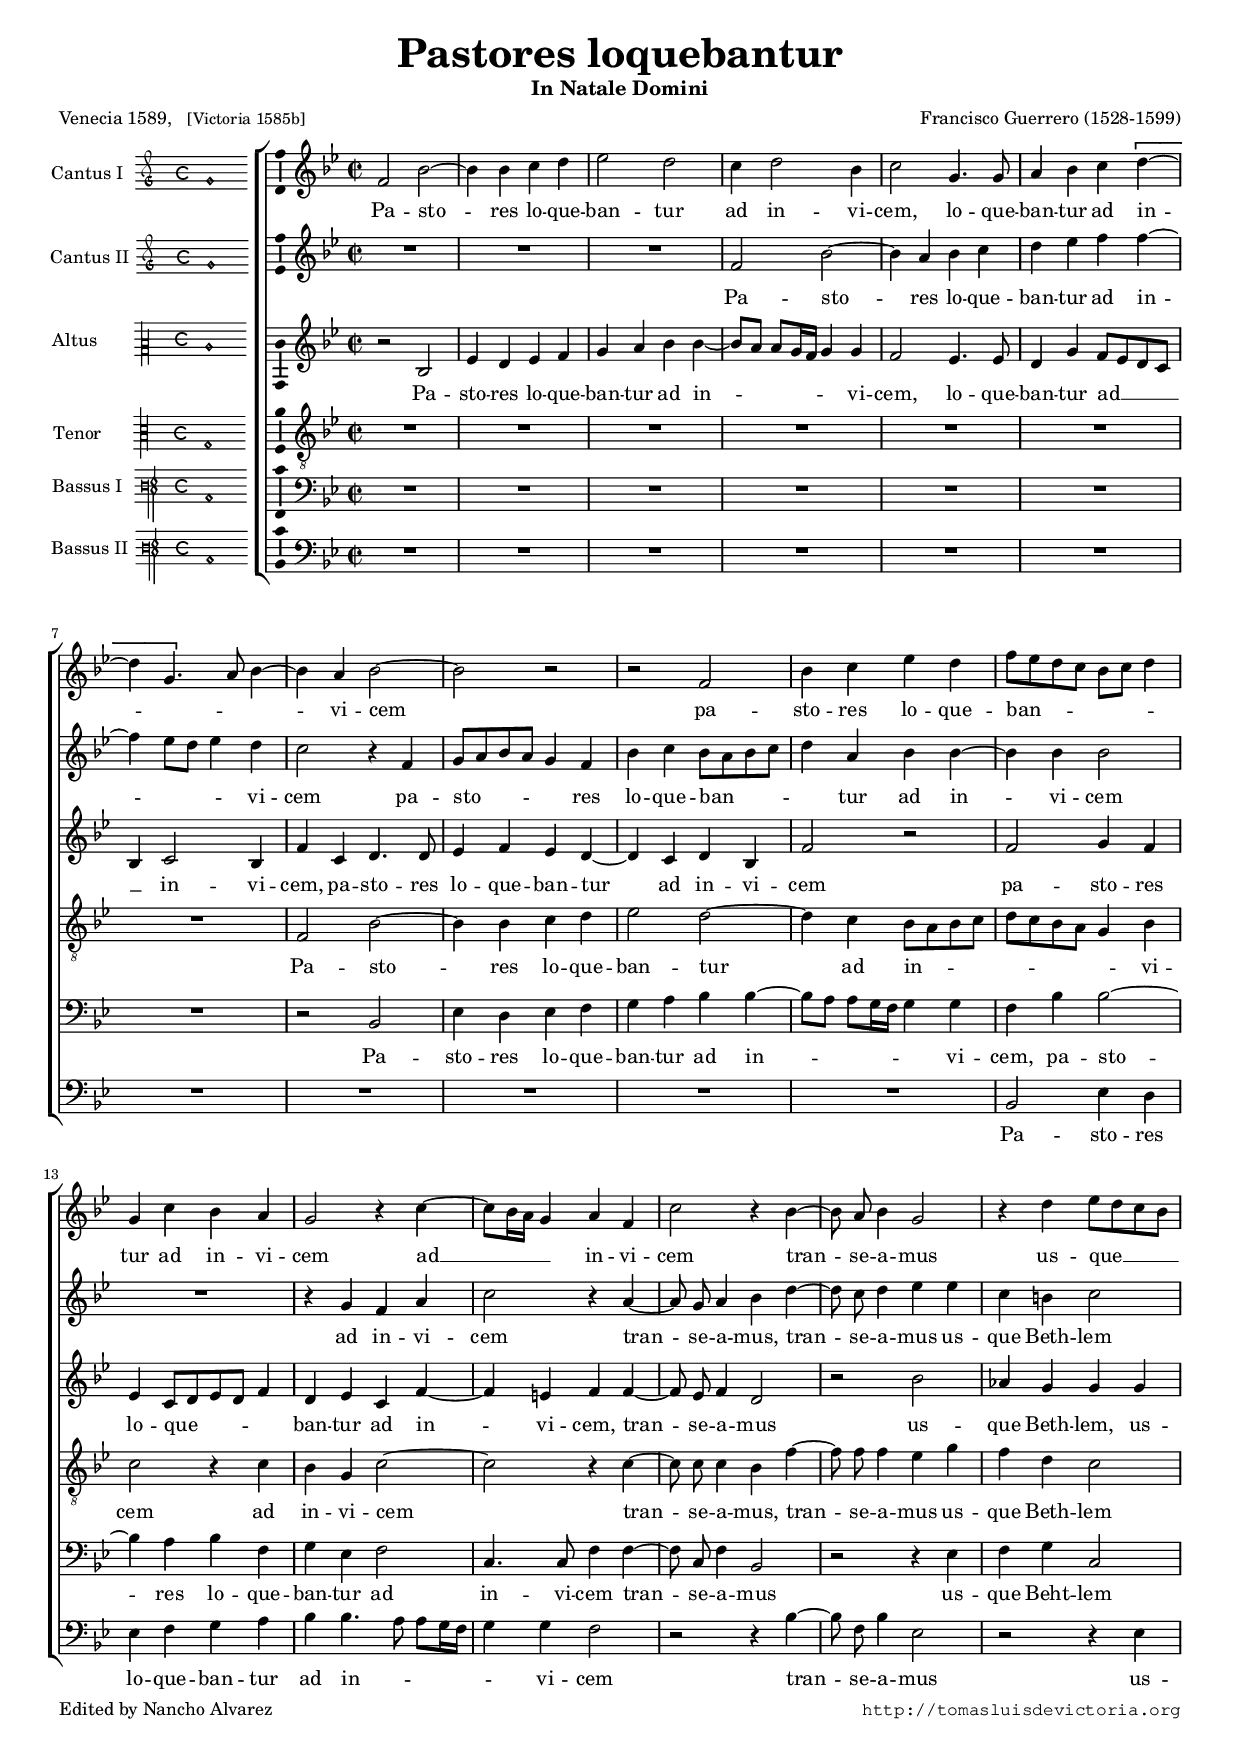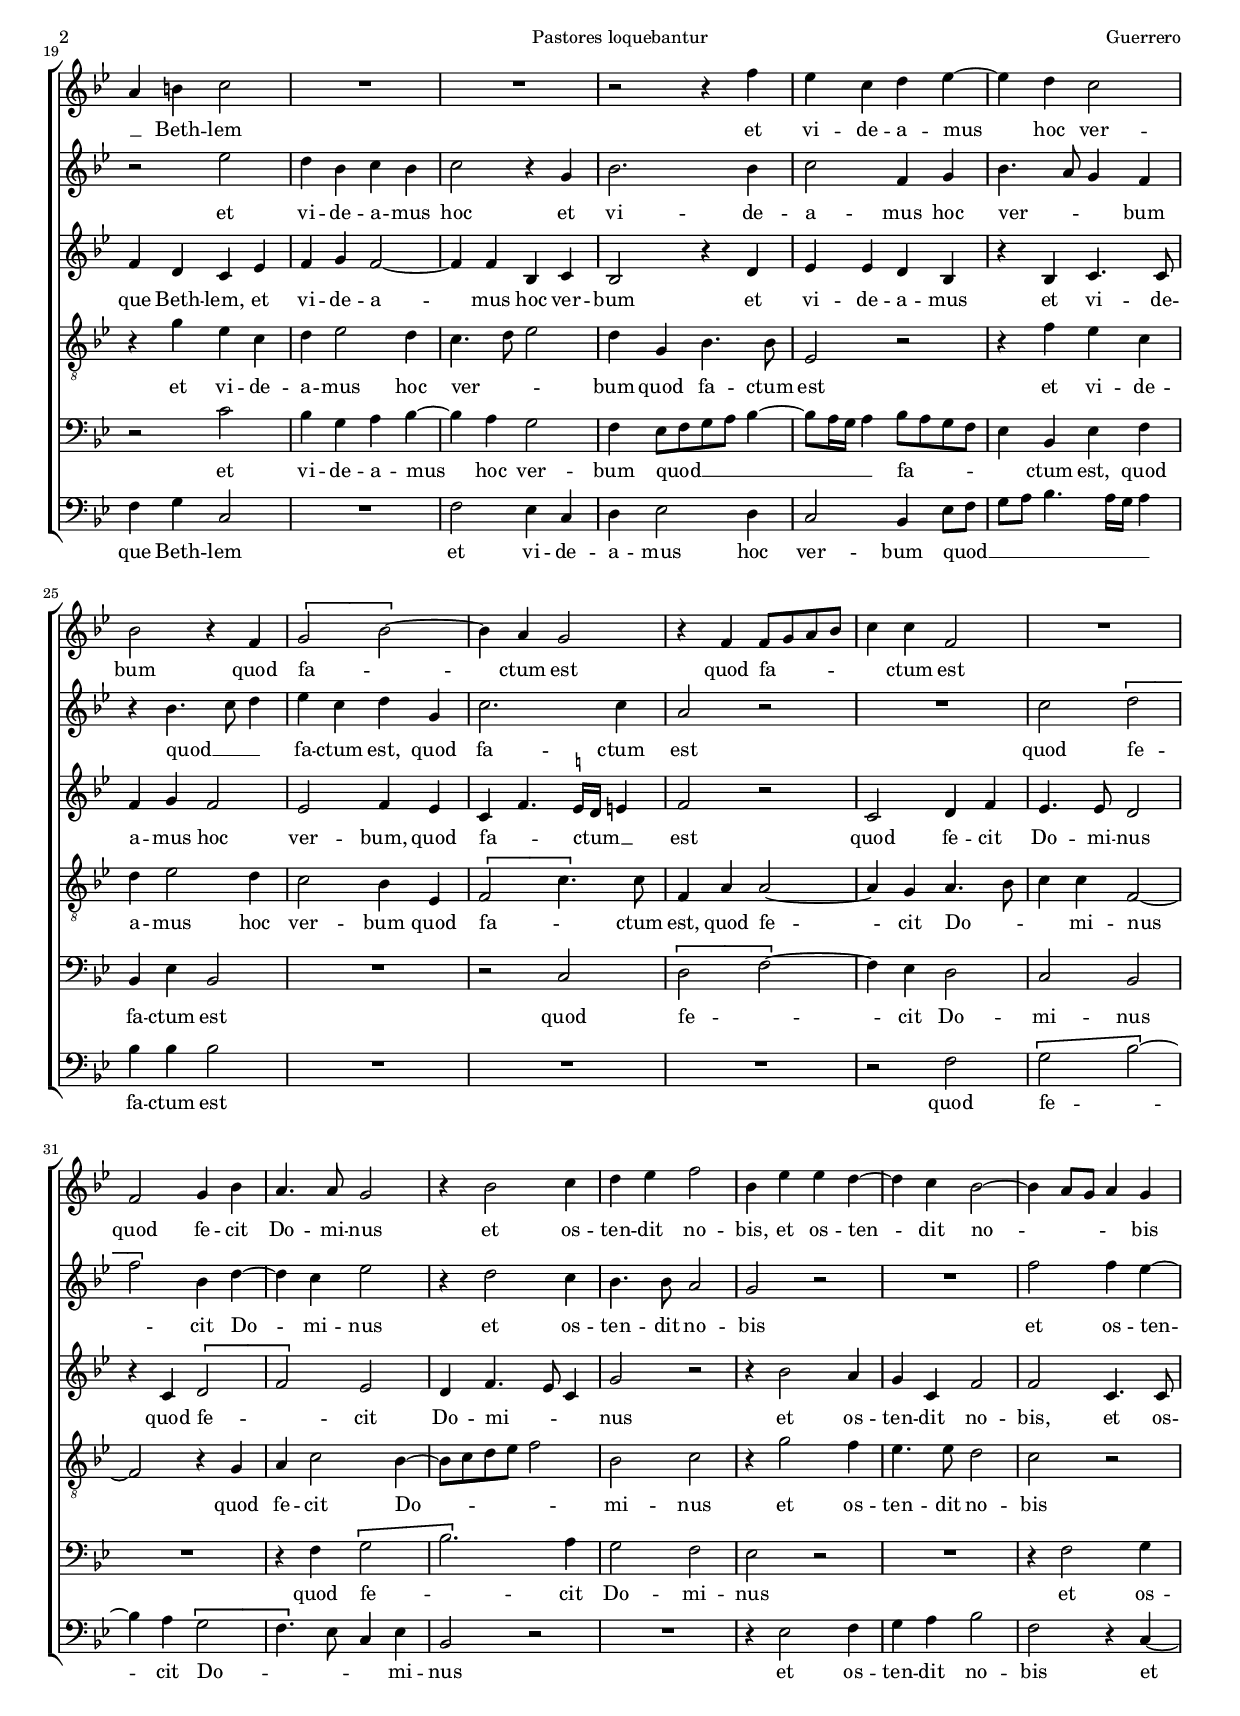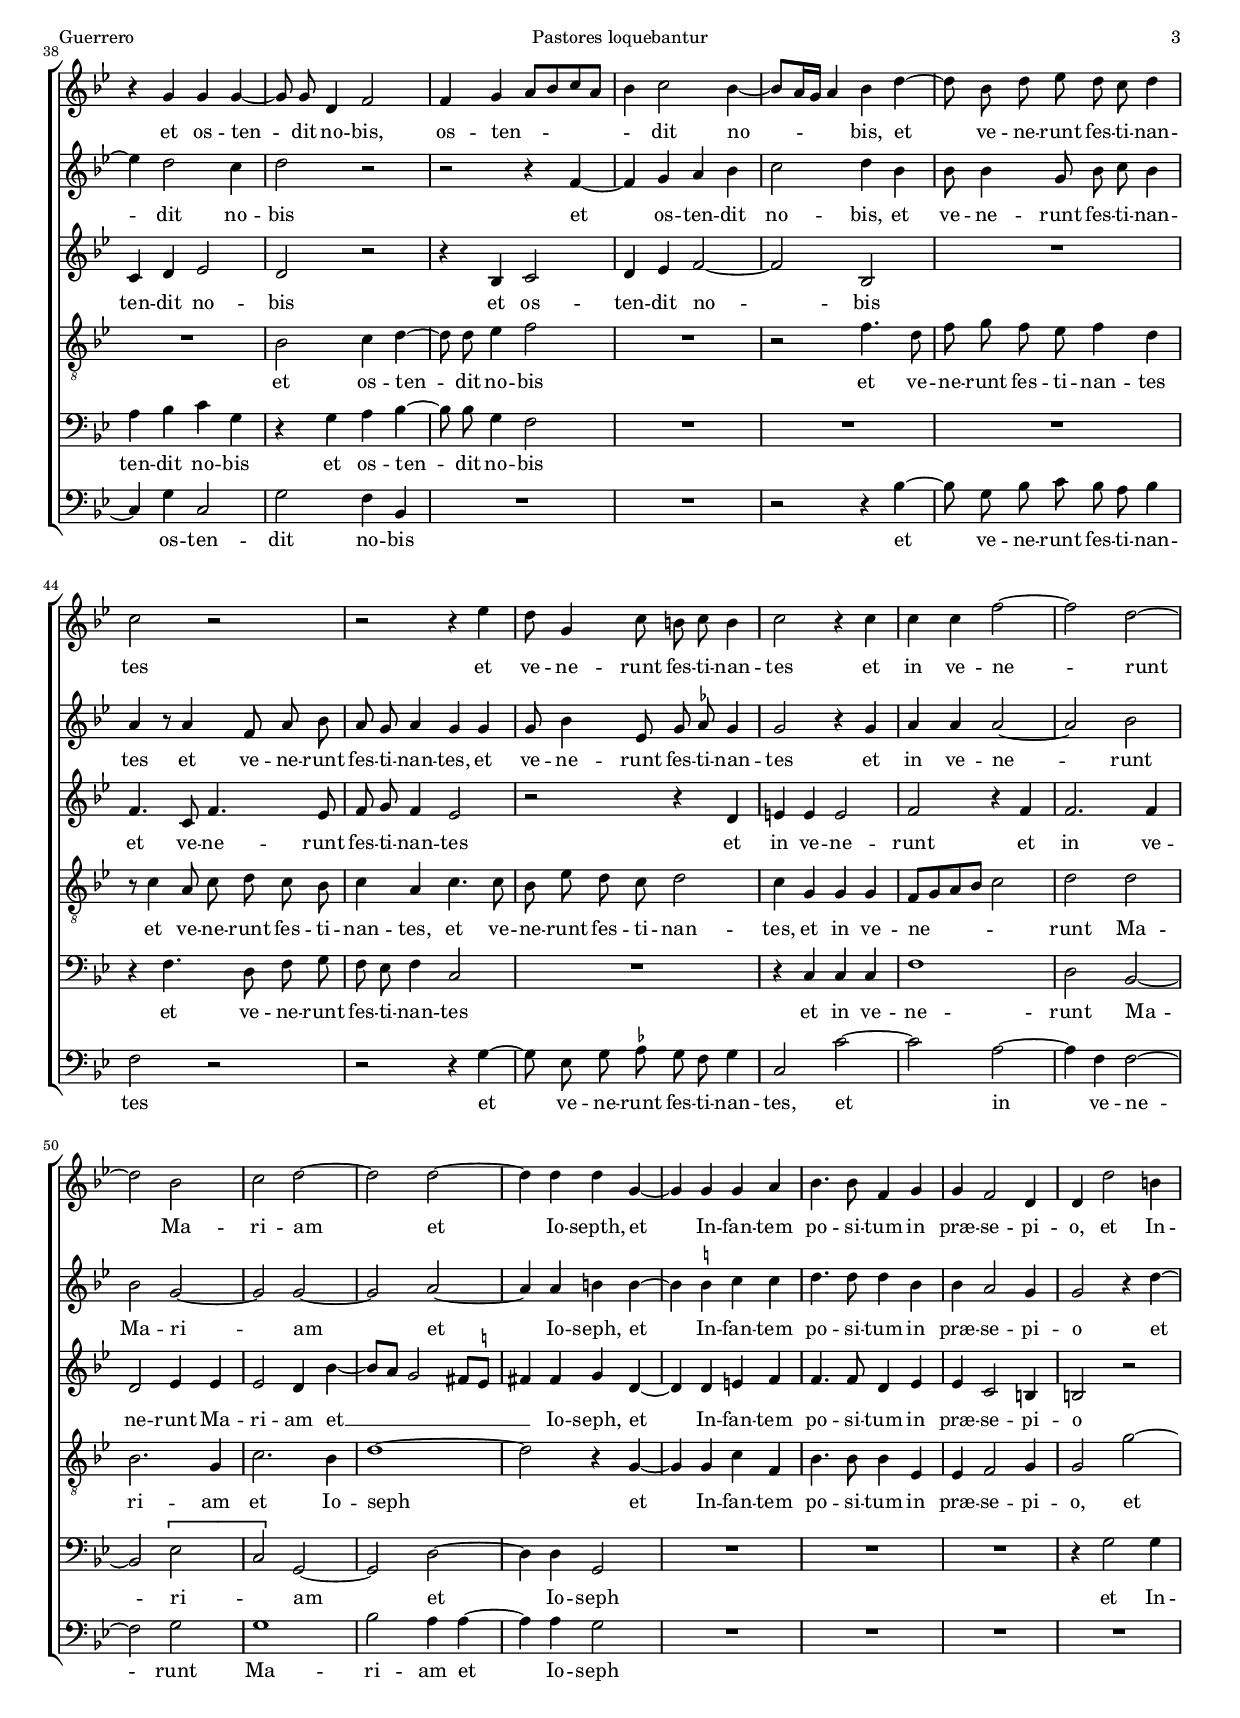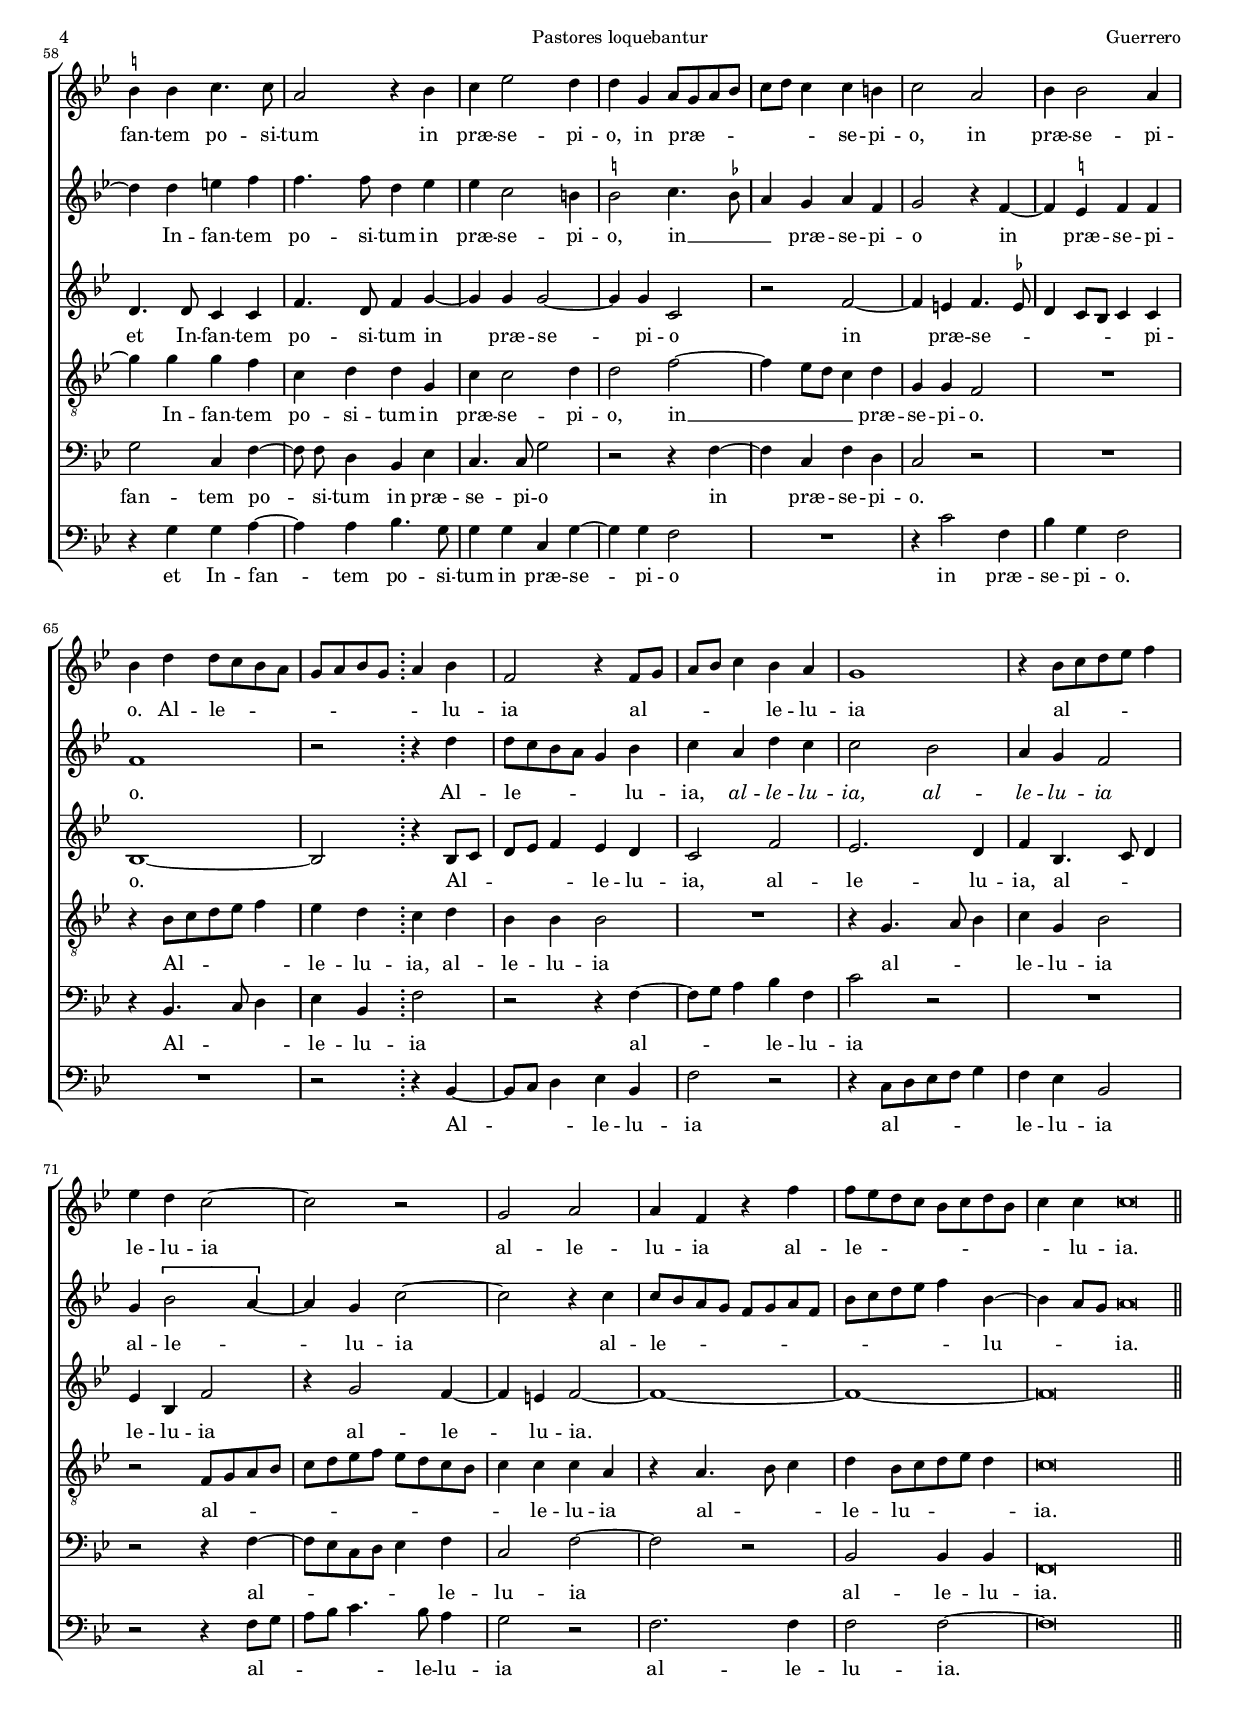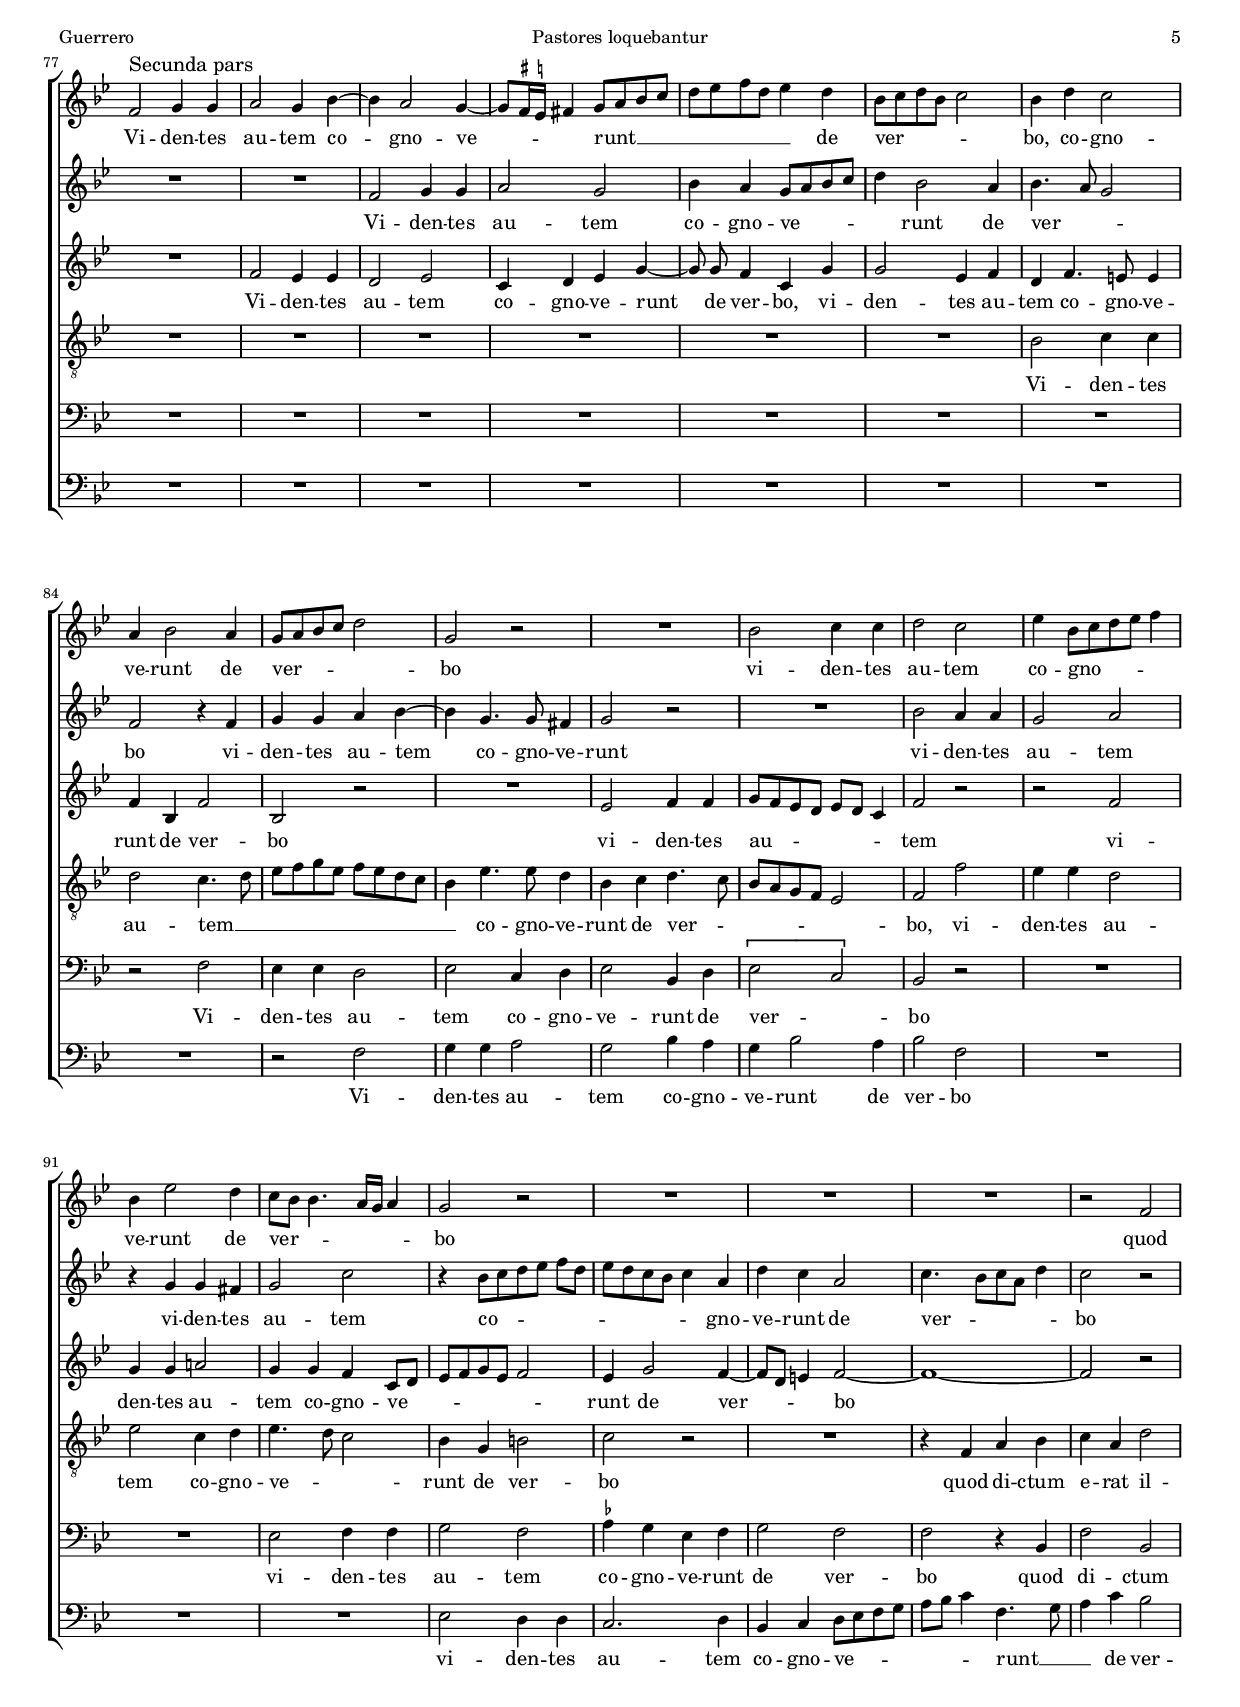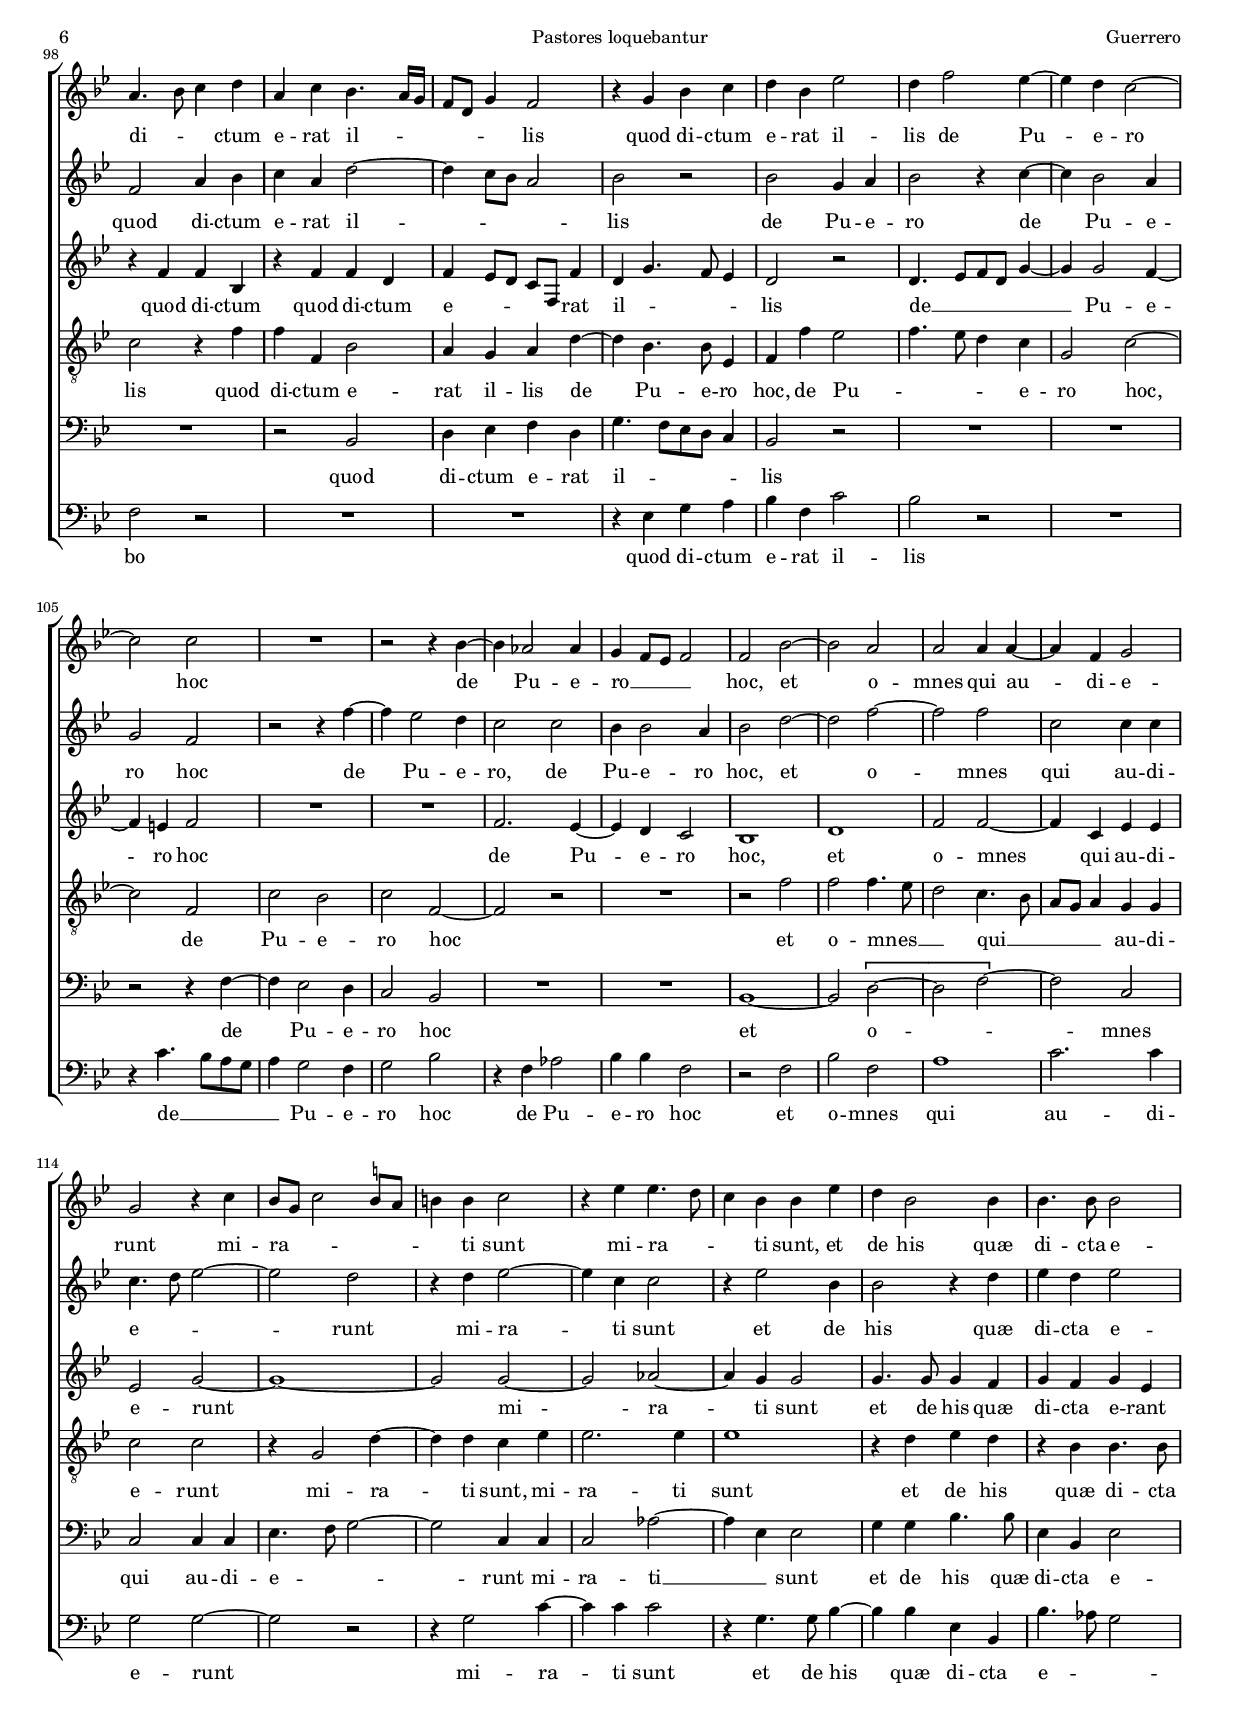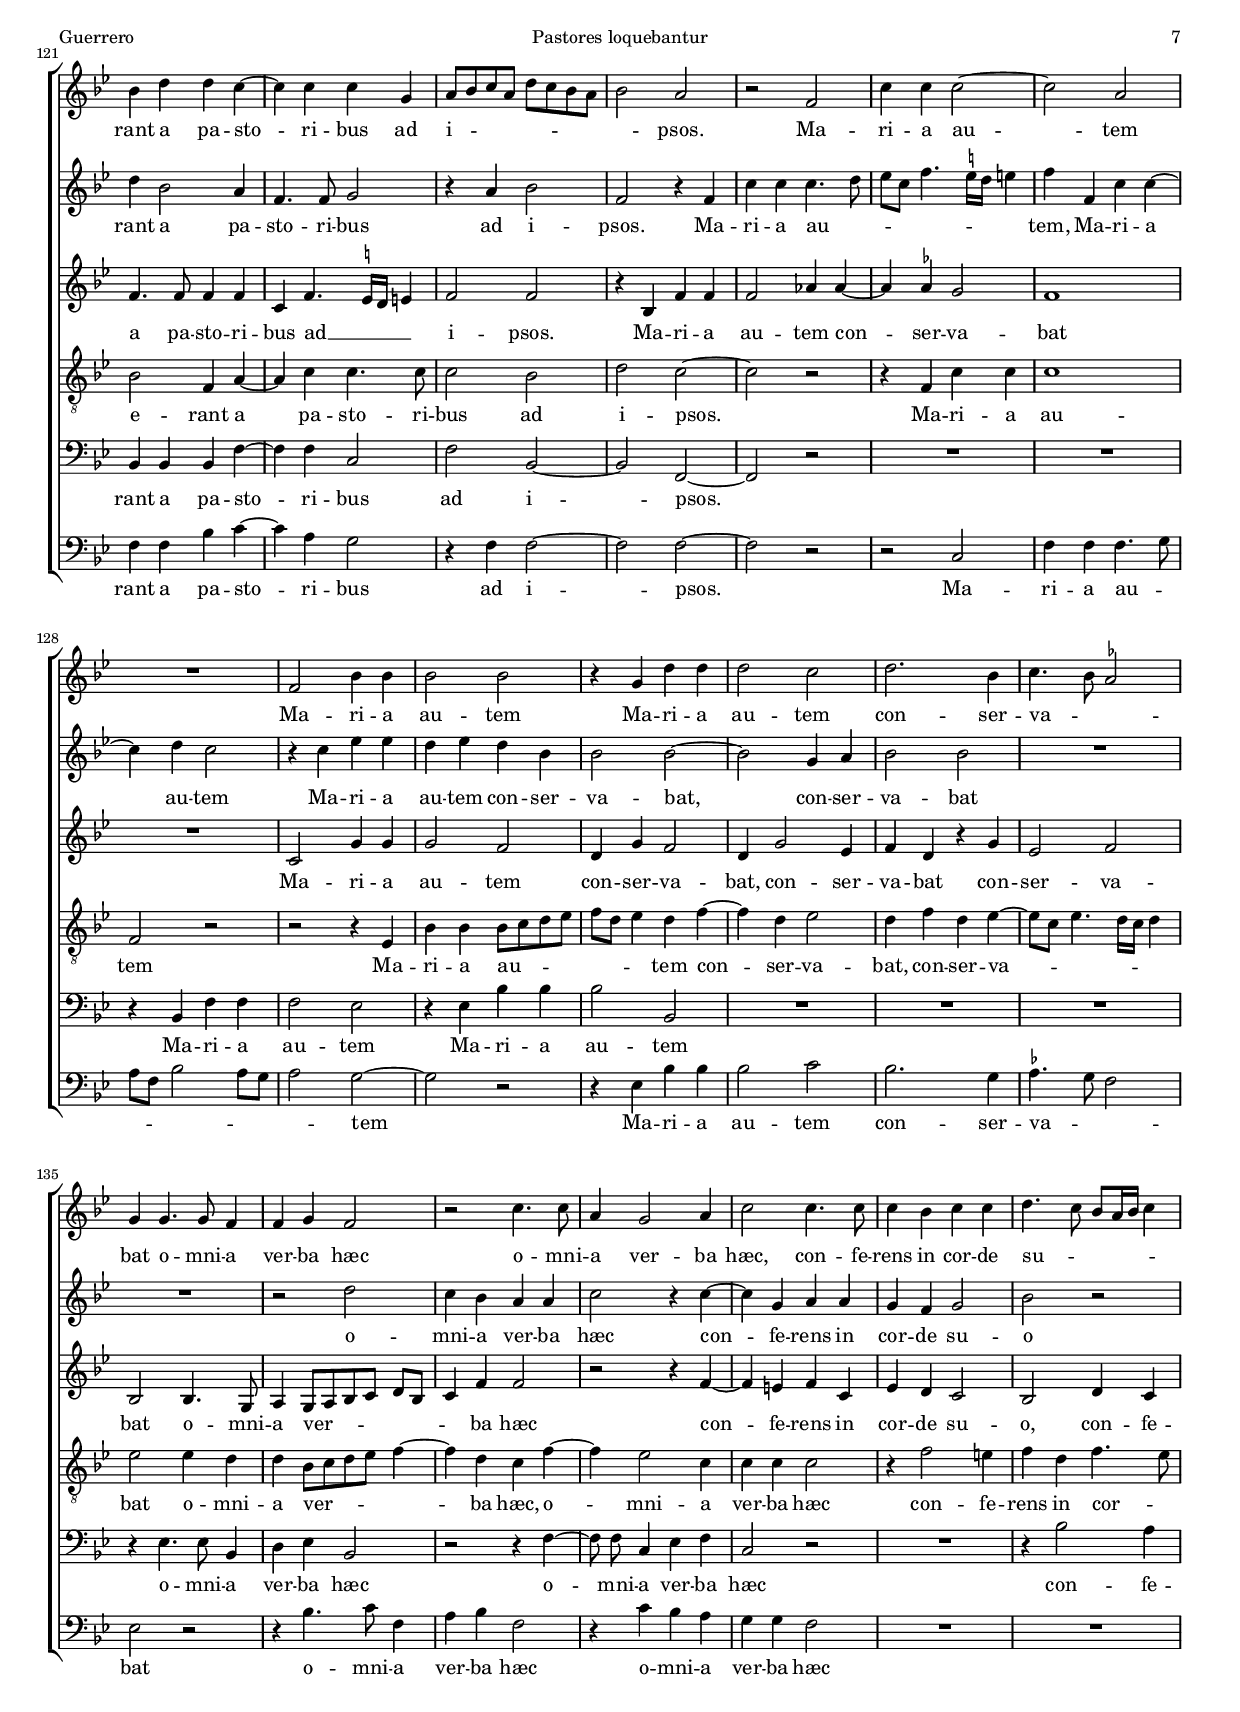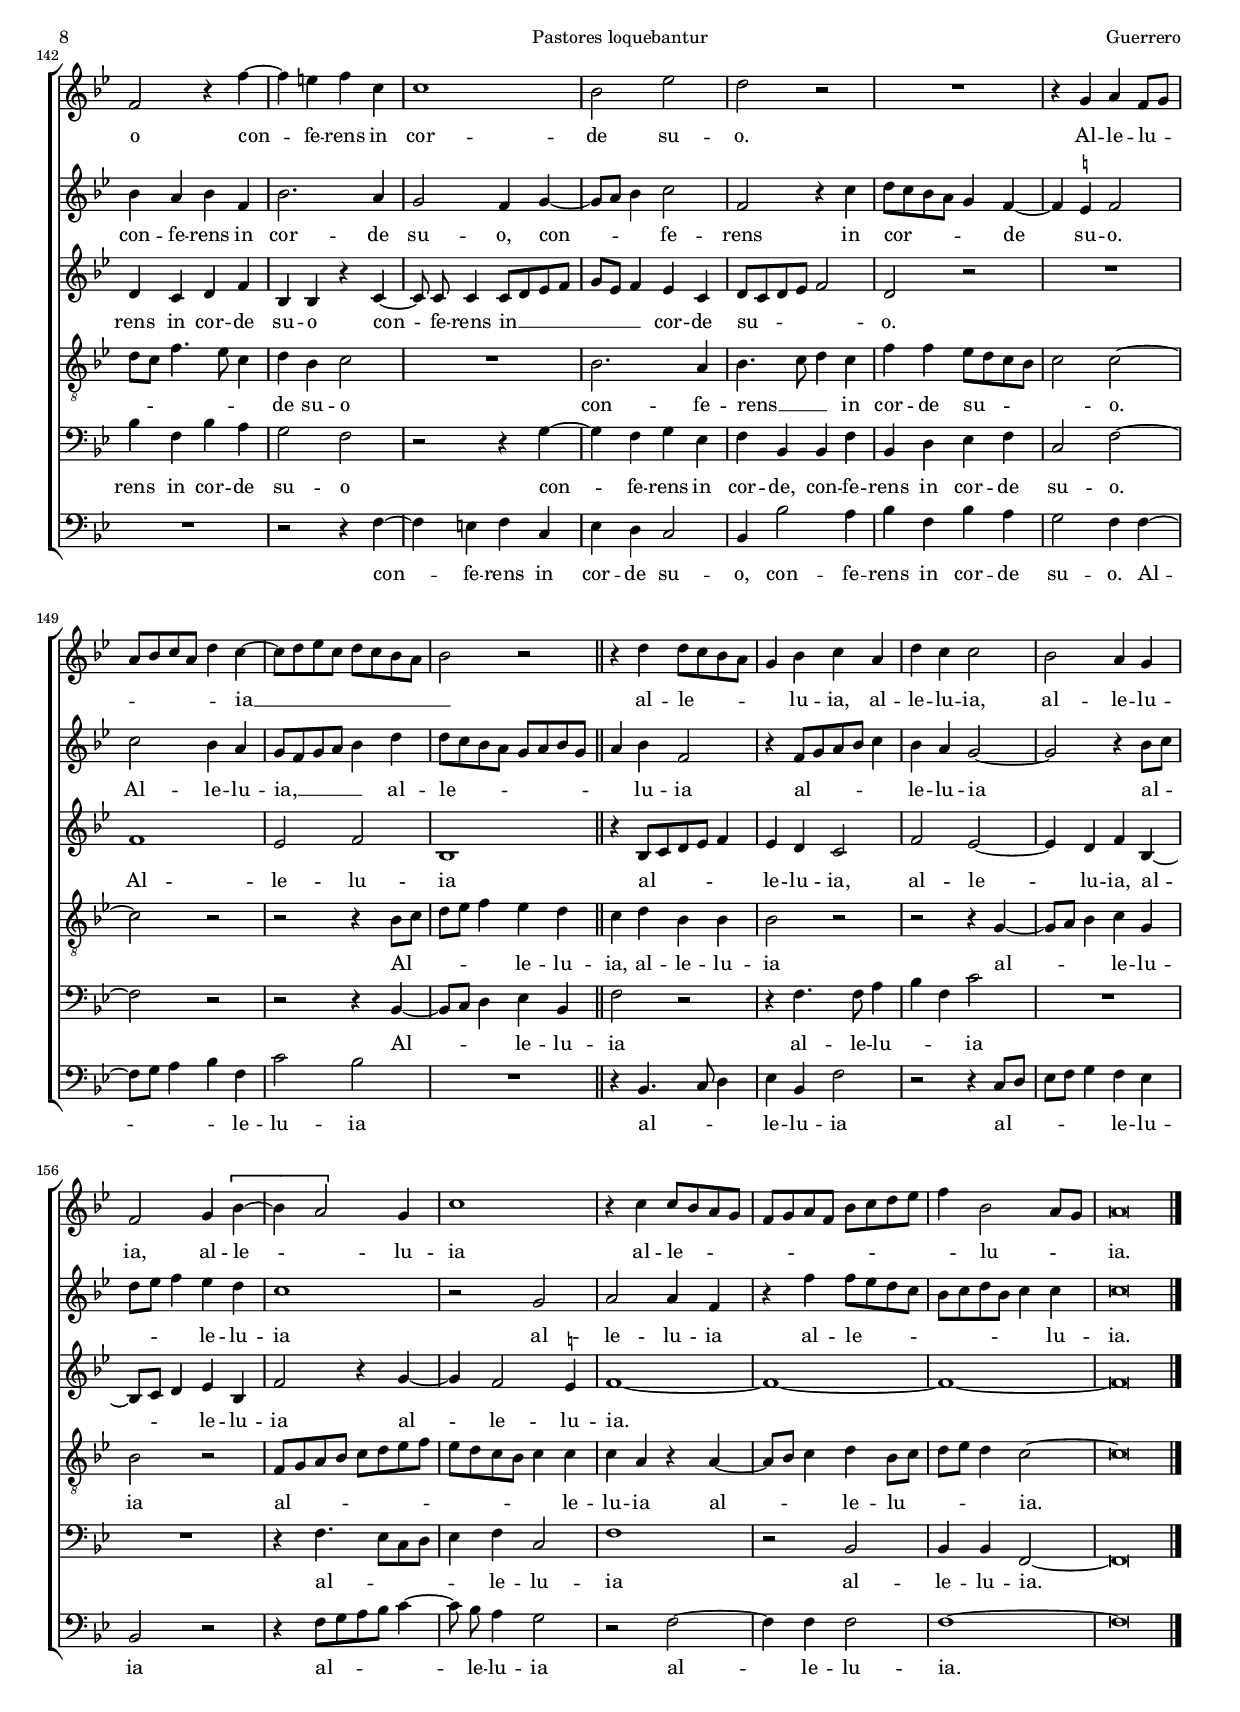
\version "2.18.0"

#(set-default-paper-size "a4")
#(set-global-staff-size 15.6)
#(ly:set-option 'point-and-click #f)
%mobile -s13.5 -i3.0

italicas=\override LyricText.font-shape = #'italic
rectas=\override LyricText.font-shape = #'upright
ss=\once \set suggestAccidentals = ##t
incipitwidth = 20
mtempo={\tempo 4 = 100}
mtempob={\tempo 4 = 50}


htitle="Pastores loquebantur"
hcomposer="Guerrero"

\header {
	title=\markup{\fontsize #3 "Pastores loquebantur"}
	subtitle="In Natale Domini"
	%subsubtitle=\markup{\column{" " " "}}
	composer="Francisco Guerrero (1528-1599)"
        pdfauthor=\composer
	%opus="(-)"
	poet=\markup{"Venecia 1589,  " \smaller "[Victoria 1585b]"} % Sólo la primera parte
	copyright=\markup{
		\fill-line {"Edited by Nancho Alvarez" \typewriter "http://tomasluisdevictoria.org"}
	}
%	tagline=""
}

global={\key c \major \time 2/2 \skip 1*76 \bar "||" \break
				\skip 1*86 \bar "|." }

cantus=\relative c''{
	g2 c ~
	c4 c d e
	f2 e
	d4 e2 c4
	d2 a4. a8
	b4 c d \[e ~
	e a,4.\] b8 c4 ~
	c b c2 ~
	c r
	r g
	c4 d f e
	g8 f e d c d e4
	a,4 d c b
	a2 r4 d ~
	d8 c16 b a4 b g
	d'2 r4 c ~
	c8 \noBeam b c4 a2
	r4 e' f8 e d c
	b4 cis d2
	R1*2
	r2 r4 g
	f d e f ~
	f e d2
	c2 r4 g
	\[a2 c ~ \]
	c4 b a2
	r4 g g8 a b c
	d4 d g,2
	R1
	g2 a4 c
	b4. b8 a2
	r4 c2 d4
	e f g2
	c,4 f f e ~
	e d c2 ~
	c4 b8 a b4 a
	r4 a a a ~
	a8 \noBeam a e4 g2
	g4 a b8 c d b
	c4 d2 c4 ~
	c8 b16 a b4 c e ~ 
	\set autoBeaming = ##f
	e8 c e f e d e4
	d2 r
	r r4 f
	e8 a,4 d8 cis d cis4 % hay sostenido en el libro de Victoria de 1585
	\set autoBeaming = ##t
	d2 r4 d
	d d g2 ~
	g e ~
	e c
	d e ~
	e e ~
	e4 e e a, ~
	a a a b
	c4. c8 g4 a 
	a4 g2 e4
	e4 e'2 cis4
	\ss cis4 cis d4. d8
	b2 r4 c
	d4 f2 e4
	e a, b8 a b c
	d e d4 d cis
	d2 b
	c4 c2 b4
	c e e8 d c b
	a b c a b4 c
	g2 r4 g8 a 
	b c d4 c b
	a1
	r4 c8[ d e f] g4
	f e d2 ~
	d r
	a2 b
	b4 g r g'
	g8 f e d c d e c
	d4 d \mtempob d\breve*1/4
	\mtempo
	\once \override TextScript.padding = #1
	s4*0^\markup{\larger "Secunda pars"}
	g,2 a4 a
	b2 a4 c ~
	c b2 a4 ~
	a8 \ss gis16 \ss fis gis!4 a8 b c d
	e f g e f4 e
	c8 d e c d2
	c4 e d2
	b4 c2 b4
	a8 b c d e2
	a, r
	R1
	c2 d4 d
	e2 d
	f4 c8[ d e f] g4
	c,4 f2 e4
	d8 c c4. b16 a b4
	a2 r
	R1*3
	r2 g
	b4. c8 d4 e
	b d c4. b16 a
	g8 e a4 g2
	r4 a c d
	e c f2
	e4 g2 f4 ~
	f e d2 ~
	d d
	R1
	r2 r4 c ~
	c bes2 bes4
	a g8 f g2
	g2 c ~
	c b
	b b4 b ~
	b g a2
	a r4 d
	c8 a d2 \ss cis8 b
	cis4 cis d2
	r4 f f4. e8
	d4 c c f
	e c2 c4
	c4. c8 c2
	c4 e e d ~
	d d d a
	b8 c d b e d c b
	c2 b
	r2 g
	d'4 d d2 ~
	d b
	R1
	g2 c4 c
	c2 c
	r4 a e' e
	e2 d
	e2. c4
	d4. c8 \ss bes2
	a4 a4. a8 g4
	g a g2
	r d'4. d8
	b4 a2 b4
	d2 d4. d8
	d4 c d d
	e4. d8 c b16 c d4
	g,2 r4 g' ~
	g fis g d
	d1
	c2 f
	e r
	R1
	r4 a, b g8 a
	b c d b e4 d ~
	d8 e f d e d c b
	c2 r \bar "||" % a partir de aqui coincide con el final de la primera parte
	r4 e e8 d c b
	a4 c d b
	e d d2
	c b4 a
	g2 a4 \[c ~
	c b2\] a4 %! ligadura solo hasta c !?
	d1
	r4 d d8 c b a
	g a b g c d e f
	g4 c,2 b8 a
	b\breve*1/2
}

cantusdos=\relative c''{
	R1*3
	g2 c ~
	c4 b c d
	e f g g ~
	g f8 e f4 e4 % CSIC, siguiendo Venecia 1589, hace g f4. f8 e4
	d2 r4 g,
	a8 b c b a4 g
	c d c8 b c d
	e4 b c c ~
	c c c2
	R1
	r4 a g b
	d2 r4 b ~
	b8 \noBeam a b4 c e ~
	e8 \noBeam d e4 f f
	d cis d2
	r f
	e4 c d c
	d2 r4 a
	c2. c4
	d2 g,4 a
	c4. b8 a4 g
	r4 c4. d8 e4
	f d e a,
	d2. d4
	b2 r
	R1
	d2 \[e
	g\] c,4 e ~
	e d f2
	r4 e2 d4
	c4. c8 b2
	a r
	R1
	g'2 g4 f ~
	f e2 d4
	e2 r
	r r4 g, ~
	g a b c
	d2 e4 c 
	\set autoBeaming = ##f
	c8 c4 a8 c d c4
	b4 r8 b4 g8 b c
	b a b4 a a
	a8 c4 f,8 a \ss bes a4
	\set autoBeaming = ##t
	a2 r4 a
	b b b2 ~
	b c
	c a ~
	a a ~
	a b ~
	b4 b cis cis ~ % En Victoria 1585 es sostenido, en CSIC no
	cis \ss cis d d
	e4. e8 e4 c
	c b2 a4
	a2 r4 e' ~
	e e fis g
	g4. g8 e4 f
	f d2 cis4
	\ss cis2 d4. \ss c8
	b4 a b g
	a2 r4 g ~
	g \ss fis g g
	g1
	r2 \bar ";" % a partir de aqui coincide con el final de la segunda parte 
	 r4 e'
	e8 d c b a4 c
	d b e d 
	d2 c
	b4 a g2
	a4 \[c2 b4 ~ \]
	b a d2 ~
	d r4 d 
	d8 c b a g a b g
	c d e f g4 c, ~
	c b8 a b\breve*1/4
	R1*2
	g2 a4 a
	b2 a
	c4 b a8 b c d
	e4 c2 b4
	c4. b8 a2
	g r4 g
	a a b c ~
	c a4. a8 gis4
	a2 r
	R1
	c2 b4 b
	a2 b
	r4 a a gis
	a2 d
	r4 c8[ d e f] g[ e]
	f e d c d4 b
	e d b2
	d4. c8[ d b] e4
	d2 r
	g,2 b4 c
	d b e2 ~
	e4 d8 c b2
	c2 r
	c a4 b
	c2 r4 d ~
	d c2 b4
	a2 g
	r2 r4 g' ~
	g f2 e4
	d2 d
	c4 c2 b4
	c2 e ~
	e g ~
	g g
	d2 d4 d
	d4. e8 f2 ~
	f e
	r4 e f2 ~
	f4 d d2
	r4 f2 c4
	c2 r4 e
	f e f2
	e4 c2 b4
	g4. g8 a2
	r4 b c2
	g2 r4 g
	d' d d4. e8
	f d g4. \ss fis16 e fis!4
	g4 g, d' d ~
	d e d2
	r4 d f f
	e f e c
	c2 c ~
	c a4 b
	c2 c
	R1*2
	r2 e
	d4 c b b
	d2 r4 d ~
	d a b b
	a g a2
	c r
	c4 b c g
	c2. b4
	a2 g4 a ~
	a8 b c4 d2
	g,2 r4 d'
	e8 d c b a4 g ~
	g \ss fis4 g2
	d'2 c4 b
	a8 g a b c4 e
	e8 d c b a b c a 
	b4 c g2
	r4 g8[ a b c] d4 
	c4 b a2 ~
	a r4 c8 d
	e f g4 f e
	d1
	r2 a
	b b4 g
	r4 g' g8 f e d 
	c d e c d4 d
	d\breve*1/2
}

altus=\relative c'{
	r2 c
	f4 e f g
	a b c c ~
	c8[ b] b[ a16 g] a4 a
	g2 f4. f8
	e4 a g8 f e d
	c4 d2 c4
	g' d e4. e8
	f4 g f e ~
	e d e c
	g'2 r
	g2 a4 g
	f d8[ e f e] g4
	e f d g ~
	g fis g g ~
	g8 \noBeam f g4 e2
	r2 c'
	bes4 a a a
	g e d f
	g a g2 ~
	g4 g c, d
	c2 r4 e
	f f e c
	r4 c d4. d8
	g4 a g2
	f2 g4 f
	d g4. \ss fis16 e fis!4
	g2 r
	d e4 g
	f4. f8 e2
	r4 d \[e2
	g\] f
	e4 g4. f8 d4
	a'2 r
	r4 c2 b4
	a d, g2
	g d4. d8
	d4 e f2
	e r
	r4 c d2
	e4 f g2 ~
	g c, 
	R1
	g'4. d8 g4. f8
	g \noBeam a g4 f2
	r2 r4 e
	fis fis fis2
	g r4 g g2. g4
	e2 f4 f
	f2 e4 c' ~
	c8 b a2 gis8 \ss fis
	gis4 gis a e ~
	e e fis g
	g4. g8 e4 f
	f4 d2 cis4
	cis2 r
	e4. e8 d4 d
	g4. e8 g4 a ~
	a a a2 ~
	a4 a d,2
	r2 g ~
	g4 fis g4. \ss f8
	e4 d8 c d4 d
	c1 ~
	c2 r4 c8 d
	e f g4 f e
	d2 g
	f2. e4
	g4 c,4. d8 e4
	f c g'2
	r4 a2 g4 ~
	g fis g2 ~
	g1 ~
	g ~
	g\breve*1/2
	R1
	g2 f4 f
	e2 f
	d4 e f a ~
	a8 \noBeam a g4 d a'
	a2 f4 g
	e4 g4. fis8 fis4
	g4 c, g'2
	c,2 r
	R1
	f2 g4 g
	a8 g f e f e d4
	g2 r
	r g
	a4 a b!2
	a4 a g d8 e
	f g a f g2
	f4 a2 g4 ~
	g8 e fis4 g2 ~
	g1 ~
	g2 r
	r4 g g c,
	r4 g' g e
	g4 f8 e d g, g'4
	e4 a4. g8 f4
	e2 r
	e4. f8[ g e] a4 ~
	a4 a2 g4 ~
	g fis g2
	R1*2
	g2. f4 ~
	f e d2
	c1
	e
	g2 g ~
	g4 d f f
	f2 a ~
	a1 ~
	a2 a ~
	a bes ~
	bes4 a a2
	a4. a8 a4 g
	a g a f
	g4. g8 g4 g
	d g4. \ss fis16 e fis!4
	g2 g
	r4 c, g' g
	g2 bes4 bes ~
	bes \ss bes a2
	g1
	R1
	d2 a'4 a
	a2 g
	e4 a g2
	e4 a2 f4
	g4 e r4 a
	f2 g
	c,2 c4. a8
	b4 a8[ b c d] e c
	d4 g g2
	r2 r4 g ~
	g fis g d
	f e d2
	c e4 d
	e d e g
	c, c r4 d ~
	d8 \noBeam d d4 d8 e f g
	a f g4 f d
	e8 d e f g2
	e r
	R1
	g1
	f2 g
	c,1
	r4 c8[ d e f] g4
	f e d2
	g2 f ~
	f4 e g c, ~
	c8 d e4 f c
	g'2 r4 a ~
	a g2 \ss fis4
	g1 ~
	g ~
	g ~
	g\breve*1/2
}

tenor=\relative c'{
	R1*7
	g2 c ~
	c4 c d e
	f2 e ~
	e4 d c8 b c d
	e d c b a4 c
	d2 r4 d
	c a d2 ~
	d r4 d ~
	d8 \noBeam d d4 c g' ~
	g8 \noBeam g g4 f a
	g e d2
	r4 a' f d
	e f2 e4
	d4. e8 f2
	e4 a, c4. c8
	f,2 r
	r4 g' f d
	e4 f2 e4
	d2 c4 f,
	\[g2 d'4.\] d8
	g,4 b b2 ~
	b4 a b4. c8
	d4 d g,2 ~
	g r4 a
	b4 d2 c4 ~
	c8 d e f g2
	c,2 d
	r4 a'2 g4
	f4. f8 e2
	d r
	R1
	c2 d4 e ~
	e8 \noBeam e f4 g2
	R1
	r2 g4. e8
	\set autoBeaming = ##f
	g8 a g f g4 e
	r8 d4 b8 d e d c
	d4 b d4. d8
	c f e d e2
	\set autoBeaming = ##t
	d4 a a a
	g8 a b c d2
	e e
	c2. a4
	d2. c4
	e1 ~
	e2 r4 a, ~
	a a d g,
	c4. c8 c4 f,
	f4 g2 a4
	a2 a' ~
	a4 a a g
	d e e a,
	d4 d2 e4
	e2 g ~
	g4 f8 e d4 e
	a, a g2
	R1
	r4 c8[ d e f] g4
	f e d e
	c c c2
	R1
	r4 a4. b8 c4
	d a c2
	r2 g8 a b c
	d e f g f e d c
	d4 d d b
	r4 b4. c8 d4
	e c8[ d e f] e4
	d\breve*1/2
	R1*6
	c2 d4 d
	e2 d4. e8
	f g a f g f e d
	c4 f4. f8 e4
	c d e4. d8
	c b a g f2
	g2 g'
	f4 f e2
	f d4 e
	f4. e8 d2
	c4 a cis2
	d r
	R1
	r4 g, b c
	d b e2
	d r4 g
	g g, c2
	b4 a b e ~
	e4 c4. c8 f,4
	g g' f2
	g4. f8 e4 d
	a2 d ~
	d g,
	d' c
	d g, ~
	g r
	R1
	r2 g'
	g g4. f8
	e2 d4. c8
	b a b4 a a
	d2 d
	r4 a2 e'4 ~
	e e d f 
	f2. f4
	f1
	r4 e f e
	r4 c c4. c8
	c2 g4 b ~
	b d d4. d8
	d2 c
	e d ~
	d r
	r4 g, d' d
	d1
	g,2 r
	r r4 f
	c' c c8 d e f
	g e f4 e g ~
	g e f2
	e4 g e f ~
	f8 d f4. e16 d e4
	f2 f4 e
	e c8[ d e f] g4 ~
	g e d g ~
	g f2 d4
	d d d2
	r4 g2 fis4
	g e g4. f8
	e d g4. f8 d4
	e c d2
	R1
	c2. b4
	c4. d8 e4 d
	g g f8 e d c
	d2 d ~
	d r
	r r4 c8 d
	e8 f g4 f e
	d e c c
	c2 r
	r r4 a ~
	a8 b c4 d a
	c2 r
	g8 a b c d e f g
	f e d c d4 d
	d b r4 b ~
	b8 c d4 e c8 d
	e f e4 d2 ~
	d\breve*1/2
}

bassus=\relative c{
	R1*11
	c2 f4 e
	f g a b
	c c4. b8 b[ a16 g]
	a4 a g2
	r2 r4 c ~
	c8 \noBeam g c4 f,2
	r2 r4 f
	g a d,2
	R1
	g2 f4 d
	e f2 e4
	d2 c4 f8 g
	a b c4. b16 a b4
	c4 c c2
	R1*3
	r2 g
	\[a c ~ \]
	c4 b \[a2
	g4.\] f8 d4 f %! CSIC g4. f8 d e f4
	c2 r
	R1
	r4 f2 g4
	a b c2
	g r4 d ~
	d a' d,2
	a'2 g4 c,
	R1*2
	r2 r4 c' ~
	\set autoBeaming = ##f
	c8 a c d c b c4
	g2 r
	r2 r4 a ~
	a8 f a \ss bes a g a4
	\set autoBeaming = ##t
	d,2 d' ~
	d b ~
	b4 g g2 ~
	g2 a
	a1
	c2 b4 b ~
	b b a2
	R1*4
	r4 a a b ~
	b b c4. a8
	a4 a d, a' ~
	a a g2
	R1
	r4 d'2 g,4
	c a g2
	R1
	r2 r4 c, ~
	c8 d e4 f c
	g'2 r
	r4 d8[ e f g] a4
	g4 f c2
	r2 r4 g'8 a
	b c d4. c8 b4
	a2 r
	g2. g4
	g2 g ~
	g\breve*1/2
	R1*8
	r2 g
	a4 a b2
	a2 c4 b
	a c2 b4
	c2 g
	R1*3
	f2 e4 e
	d2. e4
	c4 d e8 f g a
	b c d4 g,4. a8
	b4 d c2
	g2 r
	R1*2
	r4 f a b
	c4 g d'2
	c r
	R1
	r4 d4. c8 b a
	b4 a2 g4
	a2 c
	r4 g bes2
	c4 c g2
	r g
	c g
	b1
	d2. d4
	a2 a ~
	a r
	r4 a2 d4 ~
	d d d2
	r4 a4. a8 c4 ~
	c c f, c
	c'4. bes8 a2
	g4 g c d ~
	d b a2
	r4 g g2 ~
	g g ~
	g r
	r d
	g4 g g4. a8
	b g c2 b8 a
	b2 a ~
	a r
	r4 f c' c
	c2 d
	c2. a4
	\ss bes4. a8 g2
	f r
	r4 c'4. d8 g,4
	b4 c g2
	r4 d' c b
	a a g2
	R1*3
	r2 r4 g ~
	g fis g d
	f4 e d2
	c4 c'2 b4
	c g c b
	a2 g4 g ~
	g8 a b4 c g
	d'2 c
	R1
	r4 c,4. d8 e4
	f4 c g'2
	r2 r4 d8 e
	f g a4 g f
	c2 r
	r4 g'8[ a b c] d4 ~
	d8 \noBeam c b4 a2
	r2 g ~
	g4 g g2
	g1 ~
	g\breve*1/2
}

bassusdos=\relative c{
	R1*7
	r2 c
	f4 e f g
	a b c c ~
	c8[ b] b[ a16 g] a4 a
	g4 c c2 ~
	c4 b c g
	a f g2
	d4. d8 g4 g ~
	g8 \noBeam d g4 c,2
	r2 r4 f
	g a d,2
	r2 d'
	c4 a b c ~
	c b a2
	g4 f8[ g a b] c4 ~
	c8 b16 a b4 c8 b a g
	f4 c f g
	c, f c2
	R1
	r2 d
	\[e g ~ \]
	g4 f e2
	d c
	R1
	r4 g' \[a2
	c2.\] b4
	a2 g 
	f r
	R1
	r4 g2 a4
	b c d a
	r4 a b c ~
	\set autoBeaming = ##f
	c8 c a4 g2
	R1*3
	r4 g4. e8 g a
	g f g4 d2
	R1
	\set autoBeaming = ##t
	r4 d d d
	g1
	e2 c ~
	c \[f
	d\] a ~
	a e' ~
	e4 e a,2
	R1*3
	r4 a'2 a4
	a2 d,4 g4 ~
	g8 \noBeam g e4 c f
	d4. d8 a'2
	r2 r4 g ~
	g d g e
	d2 r
	R1
	r4 c4. d8 e4
	f c g'2
	r2 r4 g ~
	g8 a b4 c g
	d'2 r
	R1
	r2 r4 g, ~
	g8 f d e f4 g
	d2 g ~
	g r
	c,2 c4 c
	g\breve*1/2
	R1*7
	r2 g'
	f4 f e2
	f d4 e
	f2 c4 e
	\[f2 d\]
	c r
	R1*2
	f2 g4 g
	a2 g
	\ss bes4 a f g
	a2 g
	g r4 c,
	g'2 c,
	R1
	r2 c
	e4 f g e
	a4. g8[ f e] d4
	c2 r
	R1*2
	r2 r4 g' ~
	g f2 e4
	d2 c
	R1*2
	
	c1 ~   % thanks to Evan O'Dorney for finding a errata
	c2
	\[e ~
	e2 g ~ \]
	g2 d2
	d
	d4 d
	f4. g8 a2 ~ 
	
	%{c1         
	\[e
	g\]
	d2 d
	d4 d f4. g8
	a1 ~ %}
	
	a2 d,4 d
	d2 bes' ~
	bes4 f f2
	a4 a c4. c8
	f,4 c f2
	c4 c c g' ~
	g g d2
	g c, ~
	c g ~
	g r
	R1*2
	r4 c g' g
	g2 f
	r4 f c' c
	c2 c,
	R1*3
	r4 f4. f8 c4
	e4 f c2
	r2 r4 g' ~
	g8 \noBeam g d4 f g
	d2 r
	R1
	r4 c'2 b4
	c g c b
	a2 g
	r2 r4 a ~
	a g a f
	g c, c g' 
	c, e f g
	d2 g ~
	g r
	r r4 c, ~
	c8 d e4 f c
	g'2 r
	r4 g4. g8 b4
	c g d'2
	R1*2
	r4 g,4. f8 d e
	f4 g d2
	g1
	r2 c,
	c4 c g2 ~
	g\breve*1/2
}

textocantus=\lyricmode{
Pa -- sto -- res lo -- que -- ban -- tur ad in -- vi -- cem,
lo -- que -- ban -- tur ad in -- _ _ _ vi -- cem
pa -- sto -- res lo -- que -- ban -- _ _ _ _ _ _ tur ad in -- vi -- cem
ad __ _ _ _ in -- vi -- cem
tran -- se -- a -- mus us -- que __ _ _ _ _ Beth -- lem
et vi -- de -- a -- mus hoc ver -- bum
quod fa -- _ ctum est
quod fa -- _ _ _ _ ctum est
quod fe -- cit Do -- mi -- nus
et os -- ten -- dit no -- bis,
et os -- ten -- dit no -- _ _ _ bis
et os -- ten -- dit no -- bis,
os -- ten -- _ _ _ _ _ dit no -- _ _ _ bis,
et ve -- ne -- runt fes -- ti -- nan -- tes
et ve -- ne -- runt fes -- ti -- nan -- tes
et in ve -- ne -- runt Ma -- ri -- am et Io -- septh,
et In -- fan -- tem po -- si -- tum in præ -- se -- pi -- o,
et In -- fan -- tem po -- si -- tum
in præ -- se -- pi -- o,
in præ -- _ _ _ _ _ _ se -- pi -- o,
in præ -- se -- pi -- o.
Al -- le -- _ _ _ _ _ _ _ _ lu -- ia
al -- _ _ _ _ le -- lu -- ia
al -- _ _ _ _ le -- lu -- ia
al -- le -- lu -- ia
al -- le -- _ _ _ _ _ _ _ _ lu -- ia.
Vi -- den -- tes au -- tem co -- gno -- ve -- _ _ _ runt __ _ _ _ _ _ _ _ _ de ver -- _ _ _ _ bo,
co -- gno -- ve -- runt de ver -- _ _ _ _ bo
vi -- den -- tes au -- tem co -- gno -- _ _ _ _ ve -- runt de ver -- _ _ _ _ _ bo
quod di -- _ _ ctum e -- rat il -- _ _ _ _ _ lis
quod di -- ctum e -- rat il -- lis de Pu -- e -- ro hoc
de Pu -- e -- ro __ _ _ _ hoc,
et o -- mnes qui au -- di -- e -- runt
mi -- ra -- _ _ _ _ _ ti sunt
mi -- ra -- _ _ ti sunt,
et de his quæ di -- cta e -- rant a pa -- sto -- ri -- bus ad i -- _ _ _ _ _ _ _ _ psos.
Ma -- ri -- a au -- tem
Ma -- ri -- a au -- tem
Ma -- ri -- a au -- tem
con -- ser -- va -- _ _ bat o -- mni -- a ver -- ba hæc
o -- mni -- a ver -- ba hæc,
con -- fe -- rens in cor -- de su -- _ _ _ _ _ o
con -- fe -- rens in cor -- de su -- o.
Al -- le -- lu -- _ _ _ _ _ _ ia __ _ _ _ _ _ _ _ _ 
al -- le -- _ _ _ _ lu -- ia,
al -- le -- lu -- ia,
al -- le -- lu -- ia,
al -- le -- _ lu -- ia
al -- le -- _ _ _ _ _ _ _ _ _ _ _ _ lu -- _ _ ia.
}

textocantusdos=\lyricmode{
Pa -- sto -- res lo -- que -- ban -- tur ad in -- _ _ _ vi -- cem
pa -- sto -- _ _ _ _ res lo -- que -- ban -- _ _ _ _ tur
ad in -- vi -- cem
ad in -- vi -- cem
tran -- se -- a -- mus,
tran -- se -- a -- mus us -- que Beth -- lem
et vi -- de -- a -- mus hoc
et vi -- de -- a -- mus hoc ver -- _ _ bum
quod __ _ _ fa -- ctum est,
quod fa -- ctum est
quod fe -- _ cit Do -- mi -- nus
et os -- ten -- dit no -- bis
et os -- ten -- dit no -- bis
et os -- ten -- dit no -- bis,
et ve -- ne -- runt fes -- ti -- nan -- tes
et ve -- ne -- runt fes -- ti -- nan -- tes,
et ve -- ne -- runt fes -- ti -- nan -- tes
et in ve -- ne -- runt Ma -- ri -- am
et Io -- seph,
et In -- fan -- tem po -- si -- tum in præ -- se -- pi -- o
et In -- fan -- tem po -- si -- tum in præ -- se -- pi -- o,
in __ _ _ præ -- se -- pi -- o
in præ -- se -- pi -- o.
Al -- le -- _ _ _ _ lu -- ia,
\italicas al -- le -- lu -- ia,
al -- le -- lu -- ia \rectas
al -- le -- _ lu -- ia
al -- le -- _ _ _ _ _ _ _ _ _ _ _ _ lu -- _ _ ia.
Vi -- den -- tes au -- tem co -- gno -- ve -- _ _ _ _ runt de ver -- _ _ bo
vi -- den -- tes au -- tem co -- gno -- ve -- runt
vi -- den -- tes au -- tem
vi -- den -- tes au -- tem
co -- _ _ _ _ _ _ _ _ _ _ gno -- ve -- runt de ver -- _ _ _ _ bo
quod di -- ctum e -- rat il -- _ _ _ lis
de Pu -- e -- ro
de Pu -- e -- ro hoc
de Pu -- e -- ro,
de Pu -- e -- ro hoc,
et o -- mnes qui au -- di -- e -- _ _ runt
mi -- ra -- ti sunt
et de his quæ di -- cta e -- rant
a pa -- sto -- ri -- bus ad i -- psos.
Ma -- ri -- a au -- _ _ _ _ _ _ _ tem,
Ma -- ri -- a au -- tem
Ma -- ri -- a au -- tem con -- ser -- va -- bat,
con -- ser -- va -- bat
o -- mni -- a ver -- ba hæc
con -- fe -- rens in cor -- de su -- o
con -- fe -- rens in cor -- de su -- o,
con -- _ _ fe -- rens
in cor -- _ _ _ _ de su -- o.
Al -- le -- lu -- ia, __ _ _ _ _ 
al -- le -- _ _ _ _ _ _ _ _ lu -- ia
al -- _ _ _ _ le -- lu -- ia
al -- _ _ _ _ le -- lu -- ia
al -- le -- lu -- ia
al -- le -- _ _ _ _ _ _ _ _ lu -- ia.
}

textoaltus=\lyricmode{
Pa -- sto -- res lo -- que -- ban -- tur ad in -- _ _ _ _ _ vi -- cem,
lo -- que -- ban -- tur ad __ _ _ _ _ in -- vi -- cem,
pa -- sto -- res lo -- que -- ban -- tur ad in -- vi -- cem
pa -- sto -- res lo -- que -- _ _ _ _ ban -- tur ad in -- vi -- cem,
tran -- se -- a -- mus us -- que Beth -- lem,
us -- que Beth -- lem,
et vi -- de -- a -- mus hoc ver -- bum
et vi -- de -- a -- mus
et vi -- de -- a -- mus hoc ver -- bum,
quod fa -- _ ctum __ _ _ est
quod fe -- cit Do -- mi -- nus
quod fe -- _ cit Do -- mi -- _ _ nus
et os -- ten -- dit no -- bis,
et os -- ten -- dit no -- bis
et os -- ten -- dit no -- bis
et ve -- ne -- runt fes -- ti -- nan -- tes
et in ve -- ne -- runt
et in ve -- ne -- runt Ma -- ri -- am et __ _ _ _ _ _ Io -- seph,
et In -- fan -- tem po -- si -- tum in præ -- se -- pi -- o
et In -- fan -- tem po -- si -- tum in præ -- se -- pi -- o
in præ -- se -- _ _ _ _ _ pi -- o.
Al -- _ _ _ _ le -- lu -- ia,
al -- le -- lu -- ia,
al -- _ _ le -- lu -- ia
al -- le -- lu -- ia.
Vi -- den -- tes au -- tem co -- gno -- ve -- runt de ver -- bo,
vi -- den -- tes au -- tem co -- gno -- ve -- runt de ver -- bo
vi -- den -- tes au -- _ _ _ _ _ _ tem
vi -- den -- tes au -- tem co -- gno -- ve -- _ _ _ _ _ _ runt de ver -- _ _ bo
quod di -- ctum 
quod di -- ctum e -- _ _ _ _ rat il -- _ _ _ lis
de __ _ _ _ _ Pu -- e -- ro hoc
de Pu -- e -- ro hoc,
et o -- mnes qui au -- di -- e -- runt mi -- ra -- ti sunt
et de his quæ di -- cta e -- rant
a pa -- sto -- ri -- bus ad __ _ _ _ i -- psos.
Ma -- ri -- a au -- tem con -- ser -- va -- bat
Ma -- ri -- a au -- tem con -- ser -- va -- bat,
con -- ser -- va -- bat
con -- ser -- va -- bat o -- mni -- a ver -- _ _ _ _ _ _ ba hæc
con -- fe -- rens in cor -- de su -- o,
con -- fe -- rens in cor -- de su -- o
con -- fe -- rens in __ _ _ _ _ _ _ cor -- de su -- _ _ _ _ o.
Al -- le -- lu -- ia
al -- _ _ _ _ le -- lu -- ia,
al -- le -- lu -- ia,
al -- _ _ le -- lu -- ia
al -- le -- lu -- ia.
}

textotenor=\lyricmode{
Pa -- sto -- res lo -- que -- ban -- tur
ad in -- _ _ _ _ _ _ _ _ vi -- cem
ad in -- vi -- cem
tran -- se -- a -- mus,
tran -- se -- a -- mus us -- que Beth -- lem
et vi -- de -- a -- mus hoc ver -- _ _ bum quod fa -- ctum est
et vi -- de -- a -- mus hoc ver -- bum quod fa -- _ ctum est,
quod fe -- cit Do -- _ _ mi -- nus
quod fe -- cit Do -- _ _ _ _ mi -- nus
et os -- ten -- dit no -- bis
et os -- ten -- dit no -- bis
et ve -- ne -- runt fes -- ti -- nan -- tes
et ve -- ne -- runt fes -- ti -- nan -- tes,
et ve -- ne -- runt fes -- ti -- nan -- tes,
et in ve -- ne -- _ _ _ _ runt Ma -- ri -- am et Io -- seph
et In -- fan -- tem po -- si -- tum in præ -- se -- pi -- o,
et In -- fan -- tem po -- si -- tum in præ -- se -- pi -- o,
in __ _ _ _ præ -- se -- pi -- o.
Al -- _ _ _ _ le -- lu -- ia,
al -- le -- lu -- ia
al -- _ _ le -- lu -- ia
al -- _ _ _ _ _ _ _ _ _ _ _ _ le -- lu -- ia
al -- _ _ le -- lu -- _ _ _ _ ia.
Vi -- den -- tes au -- tem __ _ _ _ _ _ _ _ _ _ _ co -- gno -- ve -- runt de ver -- _ _ _ _ _ _ bo,
vi -- den -- tes au -- tem co -- gno -- ve -- _ _ runt de ver -- bo
quod di -- ctum e -- rat il -- lis
quod di -- ctum e -- rat il -- lis de Pu -- e -- ro hoc,
de Pu -- _ _ _ e -- ro hoc,
de Pu -- e -- ro hoc
et o -- mnes __ _ _ qui __ _ _ _ _ au -- di -- e -- runt
mi -- ra -- ti sunt,
mi -- ra -- ti sunt
et de his
quæ di -- cta e -- rant a pa -- sto -- ri -- bus ad i -- psos.
Ma -- ri -- a au -- tem
Ma -- ri -- a au -- _ _ _ _ _ _ tem con -- ser -- va -- bat,
con -- ser -- va -- _ _ _ _ _ bat o -- mni -- a ver -- _ _ _ _ ba hæc,
o -- mni -- a ver -- ba hæc
con -- fe -- rens in cor -- _ _ _ _ _ _ de su -- o
con -- fe -- rens __ _ _ in cor -- de su -- _ _ _ _ o.
Al -- _ _ _ _ le -- lu -- ia,
al -- le -- lu -- ia
al -- _ _ le -- lu -- ia
al -- _ _ _ _ _ _ _ _ _ _ _ _ le -- lu -- ia
al -- _ _ le -- lu -- _ _ _ _ ia.
}

textobassus=\lyricmode{
Pa -- sto -- res lo -- que -- ban -- tur ad in -- _ _ _ _ _ vi -- cem
tran -- se -- a -- mus us -- que Beth -- lem
et vi -- de -- a -- mus hoc ver -- bum quod __ _ _ _ _ _ _ _ fa -- ctum est
quod fe -- _ cit Do -- _ _ _ mi -- nus
et os -- ten -- dit no -- bis
et os -- ten -- dit no -- bis
et ve -- ne -- runt fes -- ti -- nan -- tes
et ve -- ne -- runt fes -- ti -- nan -- tes,
et in ve -- ne -- runt Ma -- ri -- am et Io -- seph
et In -- fan -- tem po -- si -- tum in præ -- se -- pi -- o
in præ -- se -- pi -- o.
Al -- _ _ le -- lu -- ia
al -- _ _ _ _ le -- lu -- ia
al -- _ _ _ _ le -- lu -- ia
al -- le -- lu -- ia.
Vi -- den -- tes au -- tem co -- gno -- ve -- runt de ver -- bo
vi -- den -- tes au -- tem co -- gno -- ve -- _ _ _ _ _ _ runt __ _ _ de ver -- bo
quod di -- ctum e -- rat il -- lis
de __ _ _ _ _ Pu -- e -- ro hoc
de Pu -- e -- ro hoc
et o -- mnes qui au -- di -- e -- runt
mi -- ra -- ti sunt
et de his quæ di -- cta e -- _ _ rant a pa -- sto -- ri -- bus
ad i -- psos.
Ma -- ri -- a au -- _ _ _ _ _ _ _ tem
Ma -- ri -- a au -- tem con -- ser -- va -- _ _ bat
o -- mni -- a ver -- ba hæc
o -- mni -- a ver -- ba hæc
con -- fe -- rens in cor -- de su -- o,
con -- fe -- rens in cor -- de su -- o.
Al -- _ _ _ le -- lu -- ia
al -- _ _ le -- lu -- ia
al -- _ _ _ _ le -- lu -- ia
al -- _ _ _ _ le -- lu -- ia
al -- le -- lu -- ia.
}

textobassusdos=\lyricmode{
Pa -- sto -- res lo -- que -- ban -- tur ad in -- _ _ _ _ _ vi -- cem,
pa -- sto -- res lo -- que -- ban -- tur ad in -- vi -- cem tran -- se -- a -- mus
us -- que Beht -- lem
et vi -- de -- a -- mus hoc ver -- bum quod __ _ _ _ _ _ _ _ fa -- _ _ _ _ ctum est,
quod fa -- ctum est
quod fe -- _ cit Do -- mi -- nus
quod fe -- _ cit Do -- mi -- nus
et os -- ten -- dit no -- bis
et os -- ten -- dit no -- bis
et ve -- ne -- runt fes -- ti -- nan -- tes
et in ve -- ne -- runt Ma -- ri -- _ am et Io -- seph
et In -- fan -- tem po -- si -- tum in præ -- se -- pi -- o
in præ -- se -- pi -- o.
Al -- _ _ le -- lu -- ia
al -- _ _ le -- lu -- ia
al -- _ _ _ _ le -- lu -- ia
al -- le -- lu -- ia.
Vi -- den -- tes au -- tem co -- gno -- ve -- runt de ver -- _ bo
vi -- den -- tes au -- tem co -- gno -- ve -- runt de ver -- bo
quod di -- ctum
quod di -- ctum e -- rat
il -- _ _ _ _ lis
de Pu -- e -- ro hoc
et o -- _ mnes qui au -- di -- e -- _ _ runt mi -- ra -- ti __ _ sunt
et de his quæ di -- cta e -- rant a pa -- sto -- ri -- bus
ad i -- psos.
Ma -- ri -- a au -- tem Ma -- ri -- a au -- tem
o -- mni -- a ver -- ba hæc
o -- mni -- a ver -- ba hæc
con -- fe -- rens in cor -- de su -- o 
con -- fe -- rens in cor -- de,
con -- fe -- rens in cor -- de su -- o.
Al -- _ _ le -- lu -- ia
al -- le -- lu -- _ _ ia
al -- _ _ _ _ le -- lu -- ia
al -- le -- lu -- ia.
}

incipitcantus=\markup{
	\score{
		{ 
		\set Staff.instrumentName="Cantus I  "
		\override NoteHead.style = #'neomensural
		\override Rest.style = #'neomensural
		\override Staff.TimeSignature.style = #'neomensural
		\cadenzaOn 
		\clef "petrucci-g"
		\key c \major
		\time 4/4
		g'1
		} 
	\layout {
		\context {\Voice
			\remove Ligature_bracket_engraver
			\consists Mensural_ligature_engraver
		}
		line-width=\incipitwidth
		indent = 0
	}
	}
}


incipitcantusdos=\markup{
	\score{
		{ 
		\set Staff.instrumentName="Cantus II "
		\override NoteHead.style = #'neomensural
		\override Rest.style = #'neomensural
		\override Staff.TimeSignature.style = #'neomensural
		\cadenzaOn 
		\clef "petrucci-g"
		\key c \major
		\time 4/4
		g'1
		} 
	\layout {
		\context {\Voice
			\remove Ligature_bracket_engraver
			\consists Mensural_ligature_engraver
		}
		line-width=\incipitwidth
		indent = 0
	}
	}
}


incipitaltus=\markup{
	\score{
		{ 
		\set Staff.instrumentName="Altus       "
		\override NoteHead.style = #'neomensural
		\override Rest.style = #'neomensural
		\override Staff.TimeSignature.style = #'neomensural
		\cadenzaOn 
		\clef "petrucci-c2"
		\key c \major
		\time 4/4
		c'1
		} 
	\layout {
		\context {\Voice
			\remove Ligature_bracket_engraver
			\consists Mensural_ligature_engraver
		}
		line-width=\incipitwidth
		indent = 0
	}
	}
}

incipittenor=\markup{
	\score{
		{ 
		\set Staff.instrumentName="Tenor      "
		\override NoteHead.style = #'neomensural 
		\override Rest.style = #'neomensural
		\override Staff.TimeSignature.style = #'neomensural
		\cadenzaOn 
		\clef "petrucci-c3"
		\key c \major
		\time 4/4
		g1
		} 
	\layout {
		\context {\Voice
			\remove Ligature_bracket_engraver
			\consists Mensural_ligature_engraver
		}
		line-width=\incipitwidth
		indent=0
	}
	}
}

incipitbassus=\markup{
	\score{
		{ 
		\set Staff.instrumentName="Bassus II "
		\override NoteHead.style = #'neomensural 
		\override Rest.style = #'neomensural
		\override Staff.TimeSignature.style = #'neomensural
		\cadenzaOn 
		\clef "petrucci-f3"
		\key c \major
		\time 4/4
		c1
		} 
	\layout {
		\context {\Voice
			\remove Ligature_bracket_engraver
			\consists Mensural_ligature_engraver
		}
		line-width=\incipitwidth
		indent=0
	}
	}
}


incipitbassusdos=\markup{
	\score{
		{ 
		\set Staff.instrumentName="Bassus I  "
		\override NoteHead.style = #'neomensural 
		\override Rest.style = #'neomensural
		\override Staff.TimeSignature.style = #'neomensural
		\cadenzaOn 
		\clef "petrucci-f3"
		\key c \major
		\time 4/4
		c1
		} 
	\layout {
		\context {\Voice
			\remove Ligature_bracket_engraver
			\consists Mensural_ligature_engraver
		}
		line-width=\incipitwidth
		indent=0
	}
	}
}



\score {\transpose c' bes{
\new ChoirStaff<<

	\new Staff <<\global
	\new Voice="v1" {
		\set Staff.instrumentName=\incipitcantus
		\clef "treble"
		\cantus }
	\new Lyrics \lyricsto "v1" {\textocantus }
	>>

	\new Staff <<\global
	\new Voice="v5" {
		\set Staff.instrumentName=\incipitcantusdos
		\clef "treble"
		\cantusdos }
	\new Lyrics \lyricsto "v5" {\textocantusdos }
	>>

	\new Staff <<\global
	\new Voice="v2" {
		\set Staff.instrumentName=\incipitaltus
		\clef "treble"
		\altus }
	\new Lyrics \lyricsto "v2" {\textoaltus }
	>>
	
	\new Staff <<\global
	\new Voice="v3" {
		\set Staff.instrumentName=\incipittenor
		\clef "G_8"
		\tenor }
	\new Lyrics \lyricsto "v3" {\textotenor }
	>>

	\new Staff <<\global
	\new Voice="v6" {
		\set Staff.instrumentName=\incipitbassusdos
		\clef "bass"
		\bassusdos }
	\new Lyrics \lyricsto "v6" {\textobassusdos }
	>>

	\new Staff <<\global
	\new Voice="v4" {
		\set Staff.instrumentName=\incipitbassus
		\clef "bass"
		\bassus }
	\new Lyrics \lyricsto "v4" {\textobassus }
	>>

	
>>

	}%transpose

\layout{ 
	\context {\Lyrics 
		\override VerticalAxisGroup.staff-affinity = #UP
		\override VerticalAxisGroup.nonstaff-relatedstaff-spacing =
			#'((basic-distance . 0) (minimum-distance . 0) (padding . 1))
		\override LyricText.font-size = #1.2
		\override LyricHyphen.minimum-distance = #0.5
	}
	\context {\Score 
		tempoHideNote = ##t
		\override BarNumber.padding = #2 
	}
	\context {\Voice 
		%melismaBusyProperties = #'()
		%autoBeaming = ##f
	}
	\context {\Staff 
                %\RemoveEmptyStaves
                %\override VerticalAxisGroup.remove-first = ##t
		\override VerticalAxisGroup.staff-staff-spacing =
			#'((basic-distance . 10) (minimum-distance . 0) (padding . 1))
		\consists Ambitus_engraver 
		\override LigatureBracket.padding = #1
	}
}

%\midi { \mtempo }

}


\paper{
	evenHeaderMarkup=\markup  \fill-line { \fromproperty #'page:page-number-string \htitle \hcomposer }
	oddHeaderMarkup= \markup  \fill-line { \on-the-fly #not-first-page \hcomposer \on-the-fly #not-first-page \htitle \on-the-fly #not-first-page \fromproperty #'page:page-number-string }
	%system-count=20
	%page-count = 8
        systems-per-page = 3
	ragged-last-bottom = ##f
	indent=3.5\cm
	system-system-spacing =
	#'((basic-distance . 20) (minimum-distance . 0) (padding . 5))
	top-system-spacing = % header
	#'((basic-distance . 10) (minimum-distance . 0) (padding . 0))
	last-bottom-spacing = % footer
	#'((basic-distance . 14) (minimum-distance . 0) (padding . 0))
	markup-system-spacing.padding = #1.5
}
